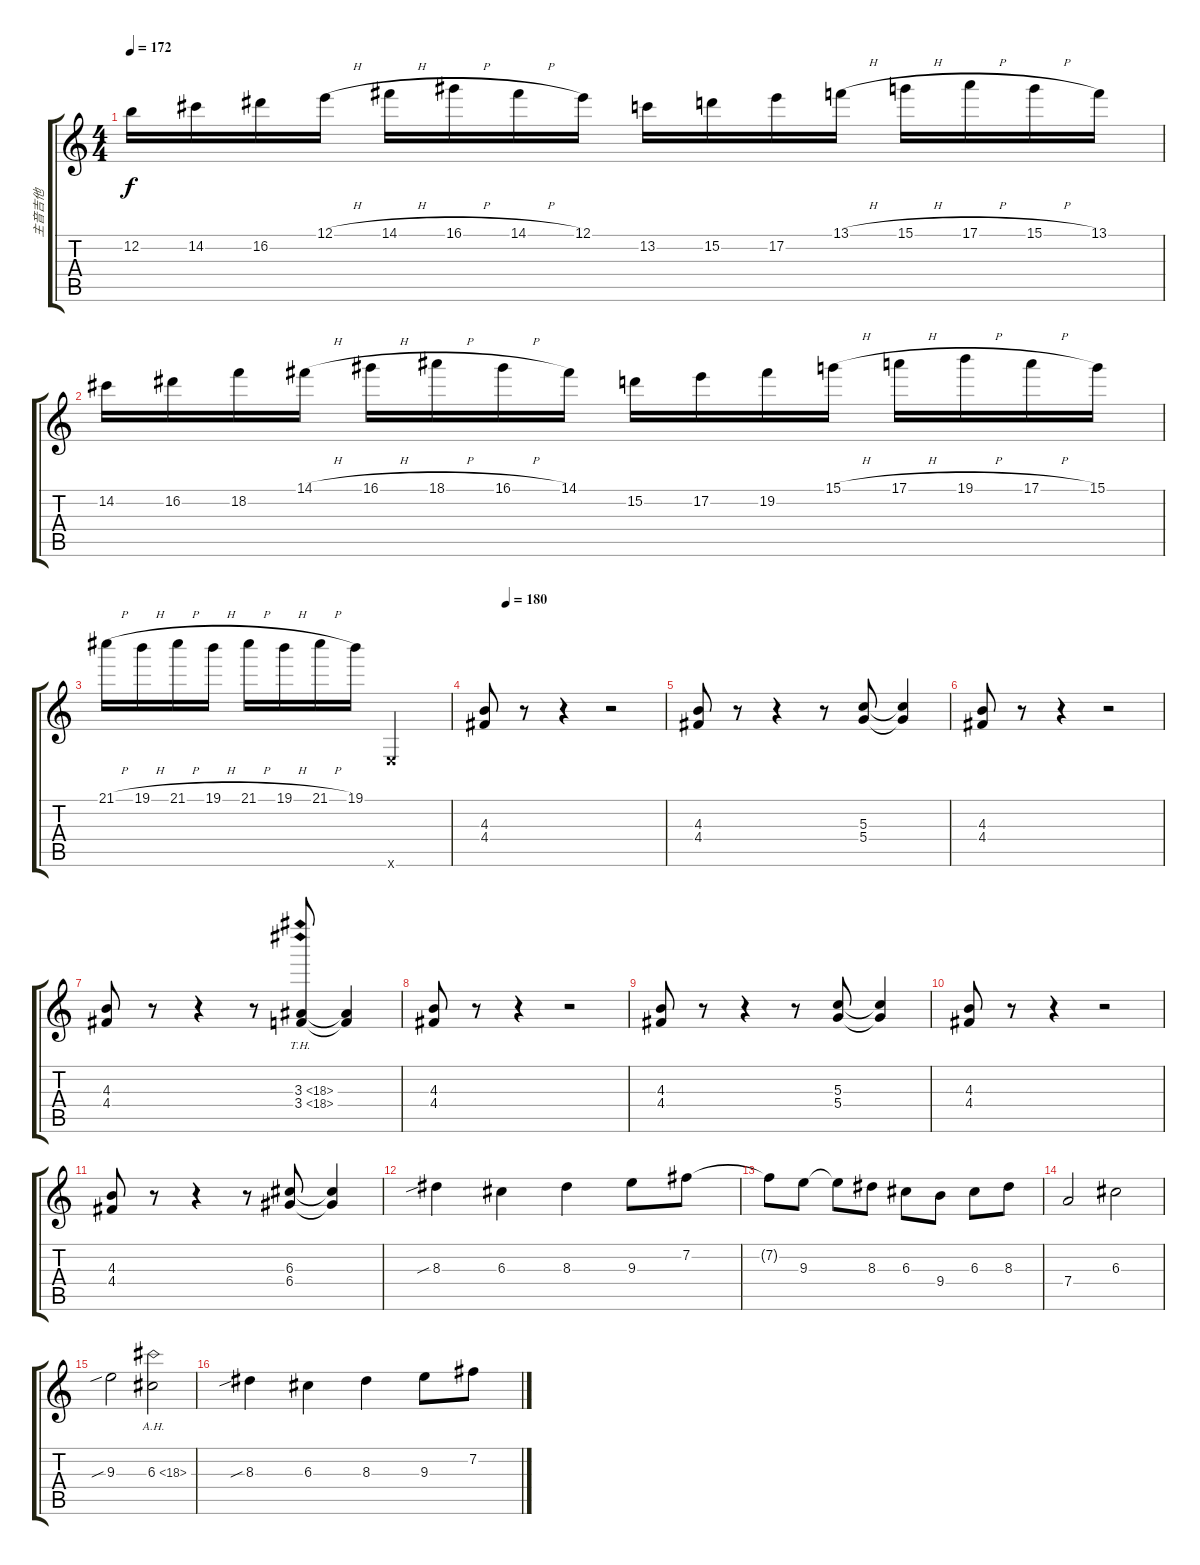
\track ("主音吉他" "主音吉他") {instrument distortionguitar}
\staff {score tabs}
\tuning (E4 B3 G3 D3 A2 E2) {hide}
\ts (4 4)
\tempo 172
\clef g2
\ks c
12.2.16{dy f} 14.2.16 16.2.16 12.1{h}.16 14.1{h}.16 16.1{h}.16 14.1{h}.16 12.1.16 13.2.16 15.2.16 17.2.16 13.1{h}.16 15.1{h}.16 17.1{h}.16 15.1{h}.16 13.1.16 |
14.2.16 16.2.16 18.2.16 14.1{h}.16 16.1{h}.16 18.1{h}.16 16.1{h}.16 14.1.16 15.2.16 17.2.16 19.2.16 15.1{h}.16 17.1{h}.16 19.1{h}.16 17.1{h}.16 15.1.16 |
21.1{h}.16 19.1{h}.16 21.1{h}.16 19.1{h}.16 21.1{h}.16 19.1{h}.16 21.1{h}.16 19.1.16 0.6{x}.2 |
\tempo (180 0.125)
(4.3 4.4).8 r.8 r.4 r.2 |
(4.3 4.4).8 r.8 r.4 r.8 (5.3 5.4).8 (5.3{t} 5.4{t}).4 |
(4.3 4.4).8 r.8 r.4 r.2 |
(4.3 4.4).8 r.8 r.4 r.8 (3.3{th 15} 3.4{th 15}).8 (3.3{t} 3.4{t}).4 |
(4.3 4.4).8 r.8 r.4 r.2 |
(4.3 4.4).8 r.8 r.4 r.8 (5.3 5.4).8 (5.3{t} 5.4{t}).4 |
(4.3 4.4).8 r.8 r.4 r.2 |
(4.3 4.4).8 r.8 r.4 r.8 (6.3 6.4).8 (6.3{t} 6.4{t}).4 |
8.3{sib}.4 6.3.4 8.3.4 9.3.8 7.2.8 |
7.2{t}.8 9.3.8 9.3{t}.8 8.3.8 6.3.8 9.4.8 6.3.8 8.3.8 |
7.4.2 6.3.2 |
9.3{sib}.2 6.3{ah 12}.2 |
8.3{sib}.4 6.3.4 8.3.4 9.3.8 7.2.8
